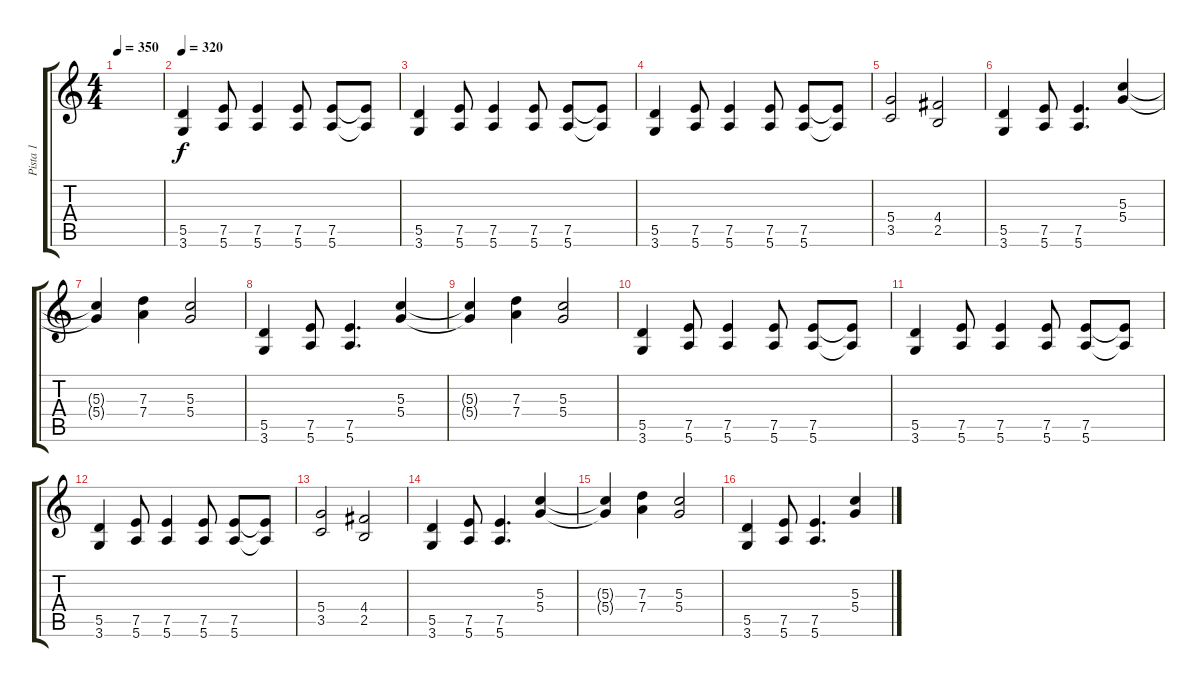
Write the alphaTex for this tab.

\track ("Pista 1" "Pista 1") {instrument distortionguitar}
\staff {score tabs}
\tuning (E4 B3 G3 D3 A2 E2) {hide}
\ts (4 4)
\tempo 350
\clef g2
\ks c
|
\tempo 320
(5.5 3.6).4 (7.5 5.6).8 (7.5 5.6).4 (7.5 5.6).8 (7.5 5.6).8 (7.5{t} 5.6{t}).8 |
(5.5 3.6).4 (7.5 5.6).8 (7.5 5.6).4 (7.5 5.6).8 (7.5 5.6).8 (7.5{t} 5.6{t}).8 |
(5.5 3.6).4 (7.5 5.6).8 (7.5 5.6).4 (7.5 5.6).8 (7.5 5.6).8 (7.5{t} 5.6{t}).8 |
(5.4 3.5).2 (4.4 2.5).2 |
(5.5 3.6).4 (7.5 5.6).8 (7.5 5.6).4{d} (5.3 5.4).4 |
(5.3{t} 5.4{t}).4 (7.3 7.4).4 (5.3 5.4).2 |
(5.5 3.6).4 (7.5 5.6).8 (7.5 5.6).4{d} (5.3 5.4).4 |
(5.3{t} 5.4{t}).4 (7.3 7.4).4 (5.3 5.4).2 |
(5.5 3.6).4 (7.5 5.6).8 (7.5 5.6).4 (7.5 5.6).8 (7.5 5.6).8 (7.5{t} 5.6{t}).8 |
(5.5 3.6).4 (7.5 5.6).8 (7.5 5.6).4 (7.5 5.6).8 (7.5 5.6).8 (7.5{t} 5.6{t}).8 |
(5.5 3.6).4 (7.5 5.6).8 (7.5 5.6).4 (7.5 5.6).8 (7.5 5.6).8 (7.5{t} 5.6{t}).8 |
(5.4 3.5).2 (4.4 2.5).2 |
(5.5 3.6).4 (7.5 5.6).8 (7.5 5.6).4{d} (5.3 5.4).4 |
(5.3{t} 5.4{t}).4 (7.3 7.4).4 (5.3 5.4).2 |
(5.5 3.6).4 (7.5 5.6).8 (7.5 5.6).4{d} (5.3 5.4).4
